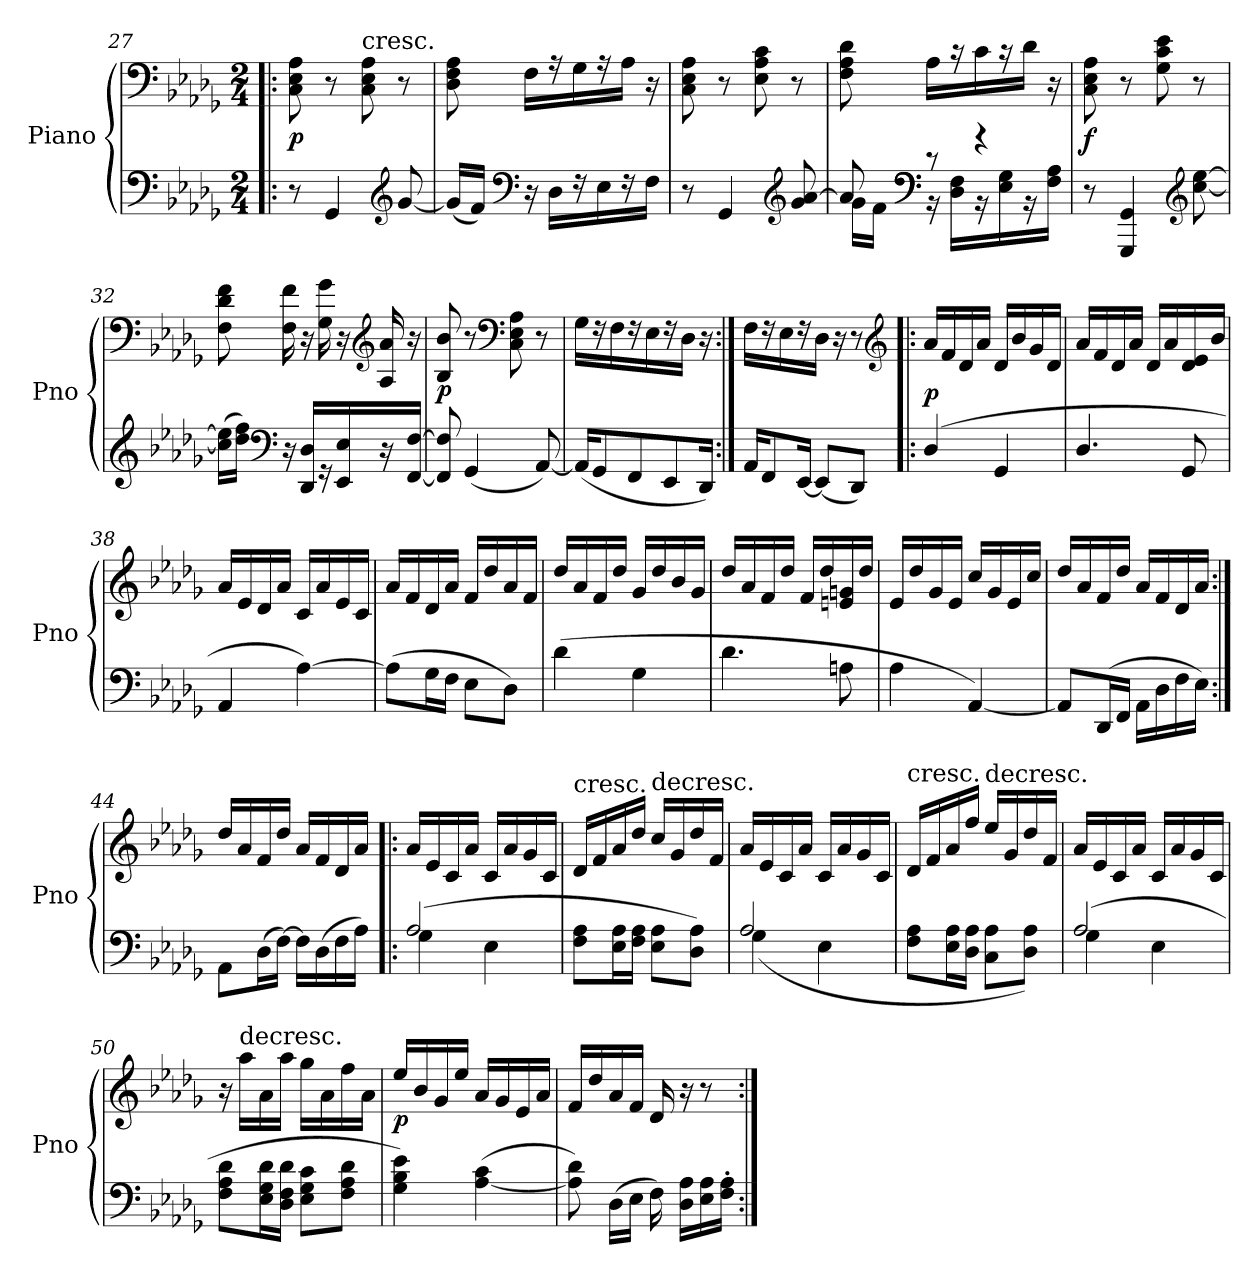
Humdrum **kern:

**kern	**kern	**dynam
*part1	*part1	*part1
*staff2	*staff1	*staff1/2
*I"Piano	*	*
*I'Pno	*	*
*clefF4	*clefF4	*
*k[b-e-a-d-g-]	*k[b-e-a-d-g-]	*
*D-:	*D-:	*
*M2/4	*M2/4	*
=27!|:	=27!|:	=27!|:
8r	8C\ 8E-\ 8A-\	p
4GG-/	8r	.
!	!LO:TX:t=cresc.	!
.	8C\ 8E-\ 8A-\	.
*clefG2	*	*
[8g-/	8r	.
=28	=28	=28
(16g-/LL]	8D-\ 8F\ 8A-\	.
16f/JJ)	.	.
*clefF4	*	*
16r	16F\LL	.
16D-\LL	16r	.
16r	16G-\	.
16E-\	16r	.
16r	16A-\JJ	.
16F\JJ	16r	.
=29	=29	=29
8r	8C\ 8E-\ 8A-\	.
4GG-/	8r	.
.	8E-\ 8A-\ 8c\	.
*clefG2	*	*
8g-/ [8a-/	8r	.
=30	=30	=30
*^	*	*
8a-/]	16g-\LL	8F\ 8A-\ 8d-\	.
.	16f\JJ	.	.
*clefF4	*	*	*
8r	16r	16A-\LL	.
.	16D-\ 16F\LL	16r	.
4r	16r	16c\	.
.	16E-\ 16G-\	16r	.
.	16r	16d-\JJ	.
.	16F\ 16A-\JJ	16r	.
*v	*v	*	*
=31	=31	=31
8r	8C\ 8E-\ 8A-\	f
4GGG-/ 4GG-/	8r	.
.	8G-\ 8c\ 8e-\	.
*clefG2	*	*
[8cc\ [8ee-\	8r	.
=32	=32	=32
(16cc]\ 16ee-]\LL	8F\ 8d-\ 8f\	.
16dd-\ 16ff\JJ)	.	.
*clefF4	*	*
16r	16F\ 16f\	.
16DD-/ 16D-/LL	16r	.
16r	16G-\ 16g-\	.
16EE-/ 16E-/	16r	.
*	*clefG2	*
16r	16A-/ 16a-/	.
[16FF/ [16F/JJ	16r	.
=33	=33	=33
8FF]/ 8F]/	8B-/ 8b-/	p
(4GG-/	8r	.
*	*clefF4	*
.	8C\ 8E-\ 8A-\	.
[8AA-/)	8r	.
=34	=34	=34
(16AA-/KL]	16G-\LL	.
8GG-/	16r	.
.	16F\	.
8FF/	16r	.
.	16E-\	.
8EE-/	16r	.
.	16D-\JJ	.
16DD-/Jk)	16r	.
=35:|!	=35:|!	=35:|!
16AA-/KL	16F\LL	.
8FF/	16r	.
.	16E-\	.
[16EE-/Jk	16r	.
(8EE-/L]	16D-\JJ	.
.	16r	.
8DD-/J)	8r	.
*	*clefG2	*
=36!|:	=36!|:	=36!|:
(4D-/	16a-/LL	p
.	16f/	.
.	16d-/	.
.	16a-/JJ	.
4GG-/	16d-/LL	.
.	16b-/	.
.	16g-/	.
.	16d-/JJ	.
=37	=37	=37
4.D-/	16a-/LL	.
.	16f/	.
.	16d-/	.
.	16a-/JJ	.
.	16d-/LL	.
.	16a-/	.
8GG-/	16d-/ 16e-/	.
.	16b-/JJ	.
=38	=38	=38
4AA-/	16a-/LL	.
.	16e-/	.
.	16d-/	.
.	16a-/JJ	.
[4A-\)	16c/LL	.
.	16a-/	.
.	16e-/	.
.	16c/JJ	.
=39	=39	=39
(8A-\L]	16a-/LL	.
.	16f/	.
16G-\L	16d-/	.
16F\JJ	16a-/JJ	.
8E-\L	16f/LL	.
.	16dd-/	.
8D-\J)	16a-/	.
.	16f/JJ	.
=40	=40	=40
(4d-\	16dd-/LL	.
.	16a-/	.
.	16f/	.
.	16dd-/JJ	.
4G-\	16g-/LL	.
.	16dd-/	.
.	16b-/	.
.	16g-/JJ	.
=41	=41	=41
4.d-\	16dd-/LL	.
.	16a-/	.
.	16f/	.
.	16dd-/JJ	.
.	16f/LL	.
.	16dd-/	.
8An\	16en/ 16gn/	.
.	16dd-/JJ	.
=42	=42	=42
4A-\	16e-/LL	.
.	16dd-/	.
.	16g-/	.
.	16e-/JJ	.
[4AA-/)	16cc/LL	.
.	16g-/	.
.	16e-/	.
.	16cc/JJ	.
=43	=43	=43
8AA-/L]	16dd-/LL	.
.	16a-/	.
(16DD-/L	16f/	.
16FF/JJ	16dd-/JJ	.
16AA-\LL	16a-/LL	.
16D-\	16f/	.
16F\	16d-/	.
16E-\JJ)	16a-/JJ	.
=44:|!	=44:|!	=44:|!
8AA-\L	16dd-/LL	.
.	16a-/	.
(16D-\L	16f/	.
[16F\JJ)	16dd-/JJ	.
16F\LL]	16a-/LL	.
(16D-\	16f/	.
16F\	16d-/	.
16A-\JJ)	16a-/JJ	.
=45!|:	=45!|:	=45!|:
*^	*	*
(2A-/	4G-\	16a-/LL	.
.	.	16e-/	.
.	.	16c/	.
.	.	16a-/JJ	.
.	4E-\	16c/LL	.
.	.	16a-/	.
.	.	16g-/	.
.	.	16c/JJ	.
*v	*v	*	*
=46	=46	=46
!	!LO:TX:t=cresc.	!
8F\ 8A-\L	16d-/LL	.
.	16f/	.
16E-\ 16A-\L	16a-/	.
16F\ 16A-\JJ	16dd-/JJ	.
!	!LO:TX:t=decresc.	!
8E-\ 8A-\L	16cc/LL	.
.	16g-/	.
8D-\ 8A-\J)	16dd-/	.
.	16f/JJ	.
=47	=47	=47
*^	*	*
2A-/	(4G-\	16a-/LL	.
.	.	16e-/	.
.	.	16c/	.
.	.	16a-/JJ	.
.	4E-\	16c/LL	.
.	.	16a-/	.
.	.	16g-/	.
.	.	16c/JJ	.
*v	*v	*	*
=48	=48	=48
!	!LO:TX:t=cresc.	!
8F\ 8A-\L	16d-/LL	.
.	16f/	.
16E-\ 16A-\L	16a-/	.
16D-\ 16A-\JJ	16ff/JJ	.
!	!LO:TX:t=decresc.	!
8C\ 8A-\L	16ee-/LL	.
.	16g-/	.
8D-\ 8A-\J)	16dd-/	.
.	16f/JJ	.
=49	=49	=49
*^	*	*
(2A-/	4G-\	16a-/LL	.
.	.	16e-/	.
.	.	16c/	.
.	.	16a-/JJ	.
.	4E-\	16c/LL	.
.	.	16a-/	.
.	.	16g-/	.
.	.	16c/JJ	.
*v	*v	*	*
=50	=50	=50
8F\ 8A-\ 8d-\L	16r	.
!	!LO:TX:t=decresc.	!
.	16aa-\LL	.
16E-\ 16G-\ 16d-\L	16a-\	.
16D-\ 16F\ 16d-\JJ	16aa-\JJ	.
8E-\ 8G-\ 8c\L	16gg-\LL	.
.	16a-\	.
8F\ 8A-\ 8d-\J	16ff\	.
.	16a-\JJ	.
=51	=51	=51
4G-\ 4B-\ 4e-\)	16ee-/LL	p
.	16b-/	.
.	16g-/	.
.	16ee-/JJ	.
([4A-\ 4c\	16a-/LL	.
.	16g-/	.
.	16e-/	.
.	16a-/JJ	.
=52	=52	=52
8A-]\ 8d-\)	16f/LL	.
.	16dd-/	.
(16D-\LL	16a-/	.
16E-\JJ	16f/JJ	.
16F\)	16d-/	.
16D-\ 16A-\LL	16r	.
16E-\ 16A-\	8r	.
16F'\ 16A-'\JJ	.	.
=:|!	=:|!	=:|!
*-	*-	*-
